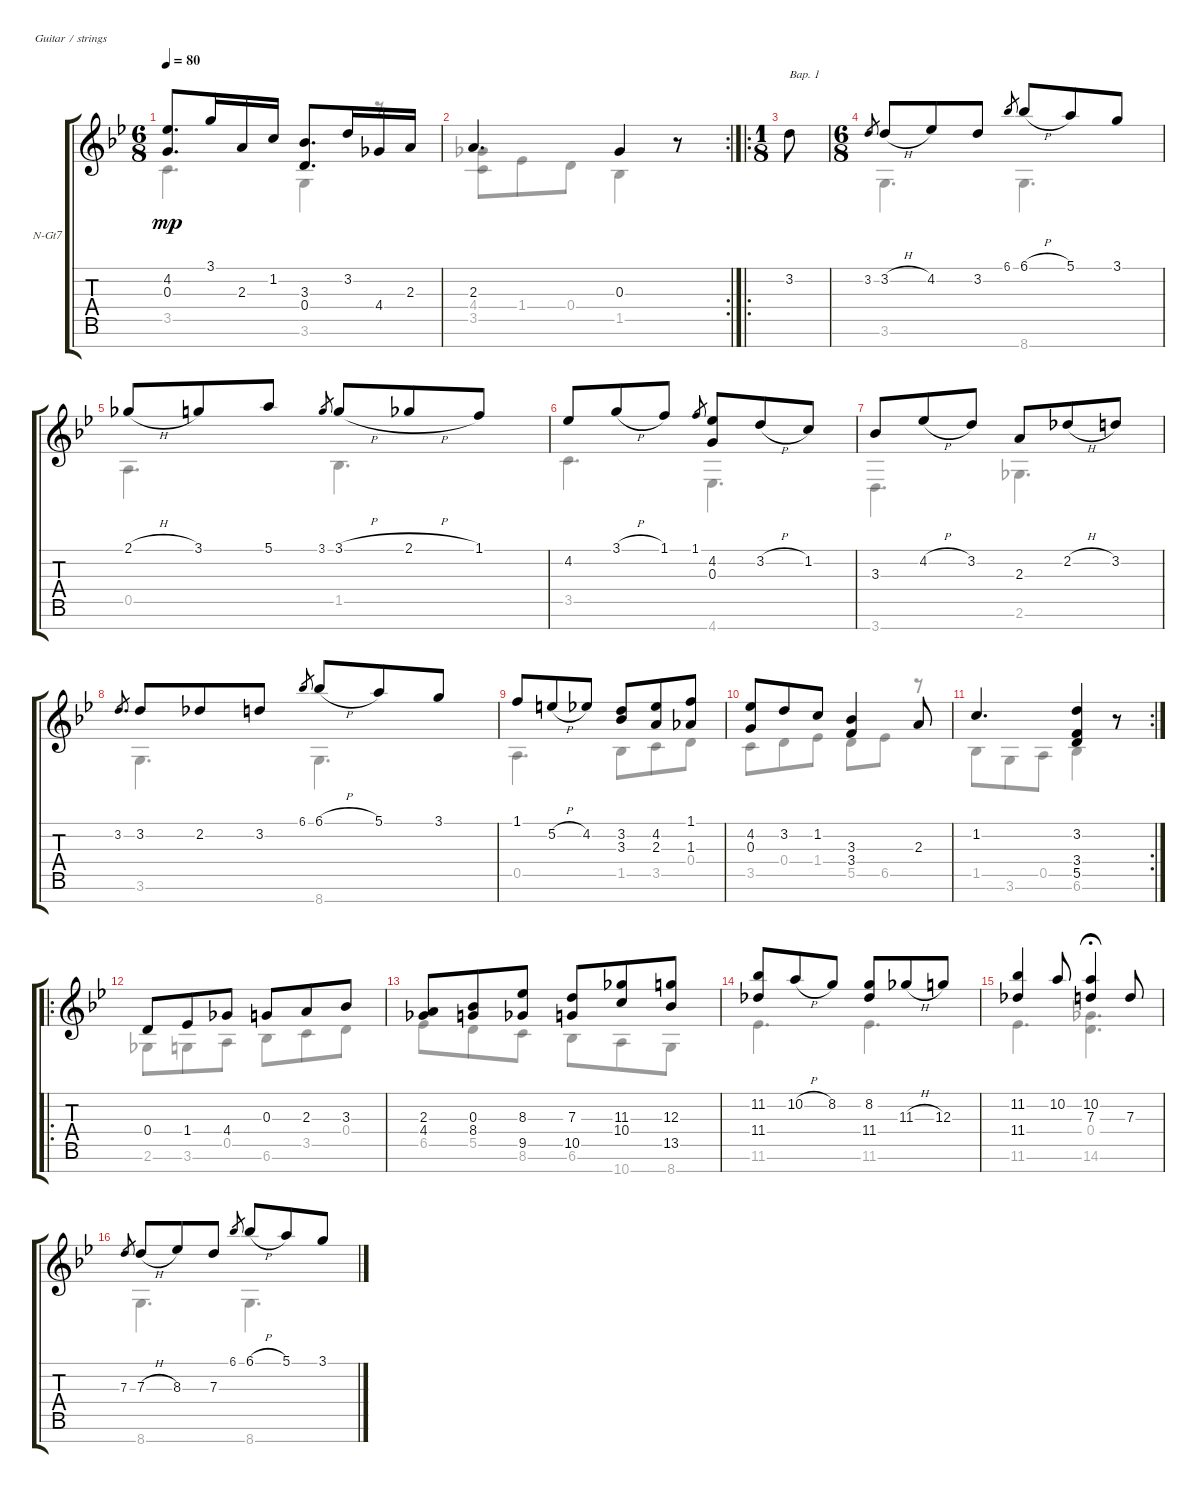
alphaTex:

\defaultSystemsLayout 4
\bracketExtendMode groupsimilarinstruments
\firstSystemTrackNameOrientation horizontal
\otherSystemsTrackNameOrientation horizontal
\track ("Nylon Guitar" "N-Gt7") {instrument acousticguitarnylon}
\staff {score tabs}
\tuning (E4 B3 G3 D3 A2 E2 B1)
\voice
\ts (6 8)
\tempo 80
\clef g2
\ks bb
(0.3 4.2).8{d dy mp} 3.1.16 2.3.16 1.2.16 (3.3 0.4).8{d} 3.2.16 4.4.16 2.3.16 |
\rc 2
2.3.4{d} 0.3.4 r.8 |
\ro
\ts (1 8)
3.2.8{txt "Вар. 1"} |
\ts (6 8)
3.2.8{gr} 3.2{h}.8 4.2.8 3.2.8 6.1.8{gr} 6.1{h}.8 5.1.8 3.1.8 |
2.1{h}.8 3.1.8 5.1.8 3.1.8{gr} 3.1{h}.8 2.1{h}.8 1.1.8 |
4.2.8 3.1{h}.8 1.1.8 1.1.8{gr} (4.2 0.3).8 3.2{h}.8 1.2.8 |
3.3.8 4.2{h}.8 3.2.8 2.3.8 2.2{h}.8 3.2.8 |
3.2.8{d gr} 3.2.8 2.2.8 3.2.8 6.1.8{gr} 6.1{h}.8 5.1.8 3.1.8 |
1.1.8 5.2{h}.8 4.2.8 (3.2 3.3).8 (2.3 4.2).8 (1.1 1.3).8 |
(4.2 0.3).8 3.2.8 1.2.8 (3.3 3.4).4 2.3.8 |
\rc 2
1.2.4{d} (3.2 3.4 5.5).4 r.8 |
\ro
0.4.8 1.4.8 4.4.8 0.3.8 2.3.8 3.3.8 |
(2.3 4.4).8 (0.3 8.4).8 (9.5 8.3).8 (7.3 10.5).8 (10.4 11.3).8 (12.3 13.5).8 |
(11.2 11.4).8 10.2{h}.8 8.2.8 (8.2 11.4).8 11.3{h}.8 12.3.8 |
(11.4 11.2).4 10.2.8 (10.2 7.3).4{fermata (medium 0.2)} 7.3.8 |
7.3.8{gr} 7.3{h}.8 8.3.8 7.3.8 6.1.8{gr} 6.1{h}.8 5.1.8 3.1.8
\voice
\clef g2
\ottava regular
\simile none
\ks bb
3.5.4{d dy mp} 3.6.4 r.8 |
(4.4 3.5).8 1.4.8 0.4.8 1.5.4 r.8 |
|
3.6.4{d} 8.7.4{d} |
0.5.4{d} 1.5.4{d} |
3.5.4{d} 4.7.4{d} |
3.7.4{d} 2.6.4{d} |
3.6.4{d} 8.7.4{d} |
0.5.4{d} 1.5.8 3.5.8 0.4.8 |
3.5.8 0.4.8 1.4.8 5.5.8 6.5.8 r.8 |
1.5.8 3.6.8 0.5.8 6.6.4 r.8 |
2.6.8 3.6.8 0.5.8 6.6.8 3.5.8 0.4.8 |
6.5.8 5.5.8 8.6.8 6.6.8 10.7.8 8.7.8 |
11.6.4{d} 11.6.4{d} |
11.6.4{d} (14.6 0.4).4{d fermata (medium 0.2)} |
8.7.4{d} 8.7.4{d}
